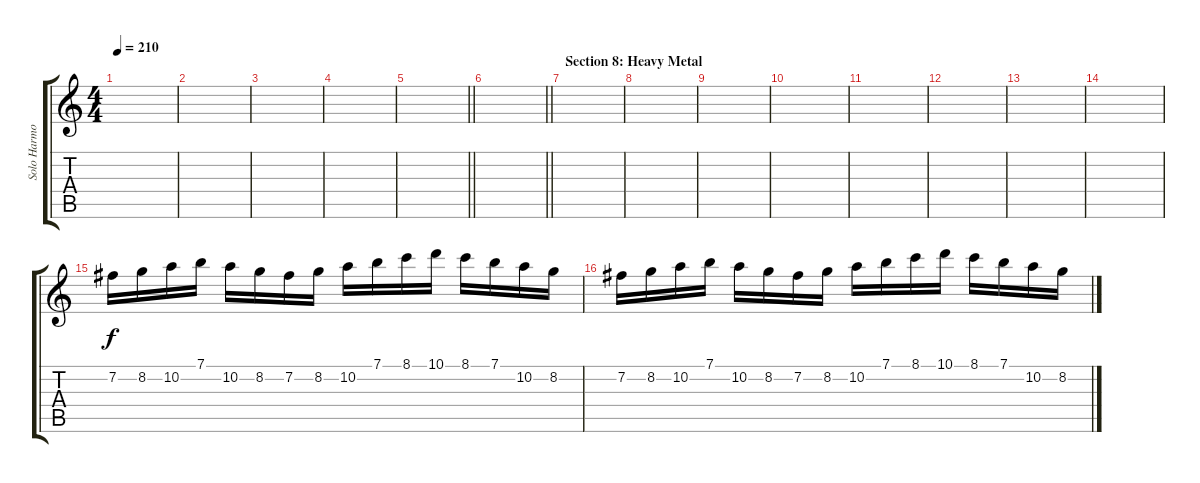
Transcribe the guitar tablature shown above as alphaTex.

\track ("Solo Harmonic" "Solo Harmo") {instrument overdrivenguitar}
\staff {score tabs}
\tuning (E4 B3 G3 D3 A2 E2) {hide}
\ts (4 4)
\tempo 210
\clef g2
\ks c
|
|
|
|
\barLineRight lightlight
|
\barLineRight lightlight
|
\section ("" "Section 8: Heavy Metal")
|
|
|
|
|
|
|
|
7.2.16 8.2.16 10.2.16 7.1.16 10.2.16 8.2.16 7.2.16 8.2.16 10.2.16 7.1.16 8.1.16 10.1.16 8.1.16 7.1.16 10.2.16 8.2.16 |
7.2.16 8.2.16 10.2.16 7.1.16 10.2.16 8.2.16 7.2.16 8.2.16 10.2.16 7.1.16 8.1.16 10.1.16 8.1.16 7.1.16 10.2.16 8.2.16
